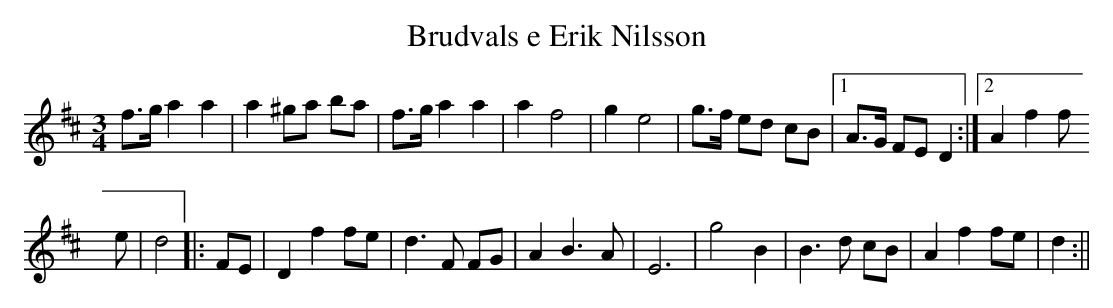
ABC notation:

X:1
T:Brudvals e Erik Nilsson
L:1/8
M:3/4
K:D major
f>g a2 a2|a2 ^ga ba|f>g a2 a2|a2 f4|g2 e4|g>f ed cB|1A>G FE D2:|2A2 f2 f
e| d4|:FE|D2 f2 fe|d3F FG|A2 B3A|E6|g4 B2|B3d cB|A2 f2 fe|d2:||
